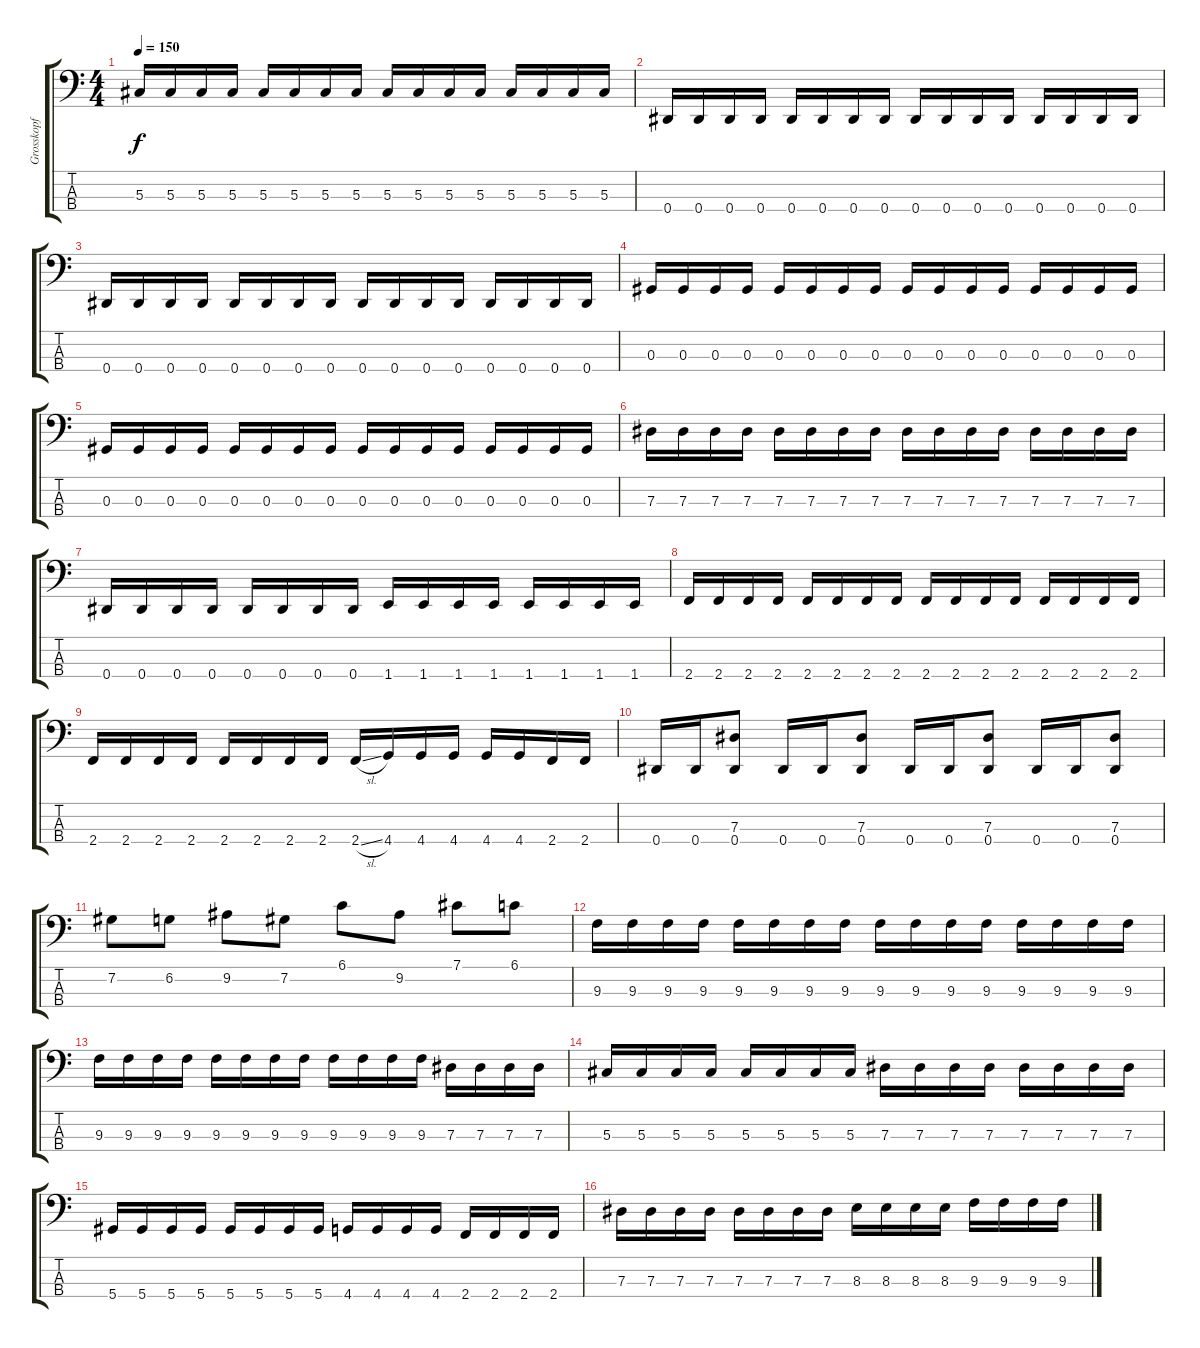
\track ("Grosskopf" "Grosskopf") {instrument electricbassfinger}
\staff {score tabs}
\tuning (Gb2 Db2 Ab1 Eb1) {hide}
\ts (4 4)
\tempo 150
\clef f4
\ks c
5.3.16{dy f} 5.3.16 5.3.16 5.3.16 5.3.16 5.3.16 5.3.16 5.3.16 5.3.16 5.3.16 5.3.16 5.3.16 5.3.16 5.3.16 5.3.16 5.3.16 |
0.4.16 0.4.16 0.4.16 0.4.16 0.4.16 0.4.16 0.4.16 0.4.16 0.4.16 0.4.16 0.4.16 0.4.16 0.4.16 0.4.16 0.4.16 0.4.16 |
0.4.16 0.4.16 0.4.16 0.4.16 0.4.16 0.4.16 0.4.16 0.4.16 0.4.16 0.4.16 0.4.16 0.4.16 0.4.16 0.4.16 0.4.16 0.4.16 |
0.3.16 0.3.16 0.3.16 0.3.16 0.3.16 0.3.16 0.3.16 0.3.16 0.3.16 0.3.16 0.3.16 0.3.16 0.3.16 0.3.16 0.3.16 0.3.16 |
0.3.16 0.3.16 0.3.16 0.3.16 0.3.16 0.3.16 0.3.16 0.3.16 0.3.16 0.3.16 0.3.16 0.3.16 0.3.16 0.3.16 0.3.16 0.3.16 |
7.3.16 7.3.16 7.3.16 7.3.16 7.3.16 7.3.16 7.3.16 7.3.16 7.3.16 7.3.16 7.3.16 7.3.16 7.3.16 7.3.16 7.3.16 7.3.16 |
0.4.16 0.4.16 0.4.16 0.4.16 0.4.16 0.4.16 0.4.16 0.4.16 1.4.16 1.4.16 1.4.16 1.4.16 1.4.16 1.4.16 1.4.16 1.4.16 |
2.4.16 2.4.16 2.4.16 2.4.16 2.4.16 2.4.16 2.4.16 2.4.16 2.4.16 2.4.16 2.4.16 2.4.16 2.4.16 2.4.16 2.4.16 2.4.16 |
2.4.16 2.4.16 2.4.16 2.4.16 2.4.16 2.4.16 2.4.16 2.4.16 2.4{sl}.16 4.4.16 4.4.16 4.4.16 4.4.16 4.4.16 2.4.16 2.4.16 |
0.4.16 0.4.16 (7.3 0.4).8 0.4.16 0.4.16 (7.3 0.4).8 0.4.16 0.4.16 (7.3 0.4).8 0.4.16 0.4.16 (7.3 0.4).8 |
7.2.8 6.2.8 9.2.8 7.2.8 6.1.8 9.2.8 7.1.8 6.1.8 |
9.3.16 9.3.16 9.3.16 9.3.16 9.3.16 9.3.16 9.3.16 9.3.16 9.3.16 9.3.16 9.3.16 9.3.16 9.3.16 9.3.16 9.3.16 9.3.16 |
9.3.16 9.3.16 9.3.16 9.3.16 9.3.16 9.3.16 9.3.16 9.3.16 9.3.16 9.3.16 9.3.16 9.3.16 7.3.16 7.3.16 7.3.16 7.3.16 |
5.3.16 5.3.16 5.3.16 5.3.16 5.3.16 5.3.16 5.3.16 5.3.16 7.3.16 7.3.16 7.3.16 7.3.16 7.3.16 7.3.16 7.3.16 7.3.16 |
5.4.16 5.4.16 5.4.16 5.4.16 5.4.16 5.4.16 5.4.16 5.4.16 4.4.16 4.4.16 4.4.16 4.4.16 2.4.16 2.4.16 2.4.16 2.4.16 |
7.3.16 7.3.16 7.3.16 7.3.16 7.3.16 7.3.16 7.3.16 7.3.16 8.3.16 8.3.16 8.3.16 8.3.16 9.3.16 9.3.16 9.3.16 9.3.16
